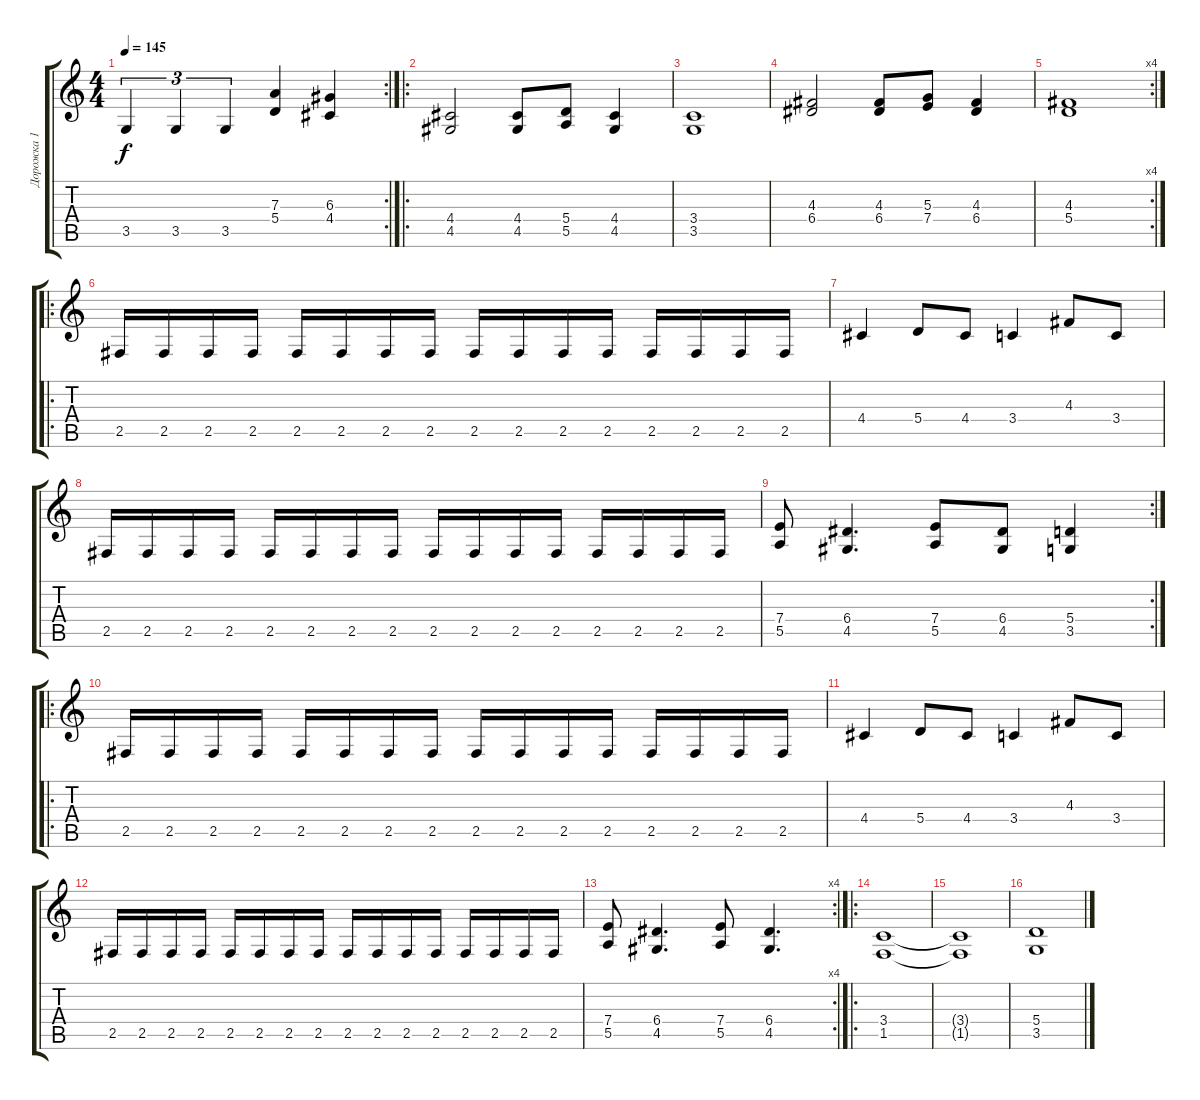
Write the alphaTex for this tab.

\track ("Дорожка 1" "Дорожка 1") {instrument distortionguitar}
\staff {score tabs}
\tuning (B3 Gb3 D3 A2 E2 B1) {hide}
\rc 2
\ts (4 4)
\tempo 145
\clef g2
\ks c
3.5.4{tu (3 2) dy f} 3.5.4{tu (3 2)} 3.5.4{tu (3 2)} (7.3 5.4).4 (6.3 4.4).4 |
\ro
(4.4 4.5).2 (4.4 4.5).8 (5.4 5.5).8 (4.4 4.5).4 |
(3.4 3.5).1 |
(4.3 6.4).2 (4.3 6.4).8 (5.3 7.4).8 (4.3 6.4).4 |
\rc 4
(4.3 5.4).1 |
\ro
2.5.16 2.5.16 2.5.16 2.5.16 2.5.16 2.5.16 2.5.16 2.5.16 2.5.16 2.5.16 2.5.16 2.5.16 2.5.16 2.5.16 2.5.16 2.5.16 |
4.4.4 5.4.8 4.4.8 3.4.4 4.3.8 3.4.8 |
2.5.16 2.5.16 2.5.16 2.5.16 2.5.16 2.5.16 2.5.16 2.5.16 2.5.16 2.5.16 2.5.16 2.5.16 2.5.16 2.5.16 2.5.16 2.5.16 |
\rc 2
(7.4 5.5).8 (6.4 4.5).4{d} (7.4 5.5).8 (6.4 4.5).8 (5.4 3.5).4 |
\ro
2.5.16 2.5.16 2.5.16 2.5.16 2.5.16 2.5.16 2.5.16 2.5.16 2.5.16 2.5.16 2.5.16 2.5.16 2.5.16 2.5.16 2.5.16 2.5.16 |
4.4.4 5.4.8 4.4.8 3.4.4 4.3.8 3.4.8 |
2.5.16 2.5.16 2.5.16 2.5.16 2.5.16 2.5.16 2.5.16 2.5.16 2.5.16 2.5.16 2.5.16 2.5.16 2.5.16 2.5.16 2.5.16 2.5.16 |
\rc 4
(7.4 5.5).8 (6.4 4.5).4{d} (7.4 5.5).8 (6.4 4.5).4{d} |
\ro
(3.4 1.5).1 |
(3.4{t} 1.5{t}).1 |
(5.4 3.5).1
